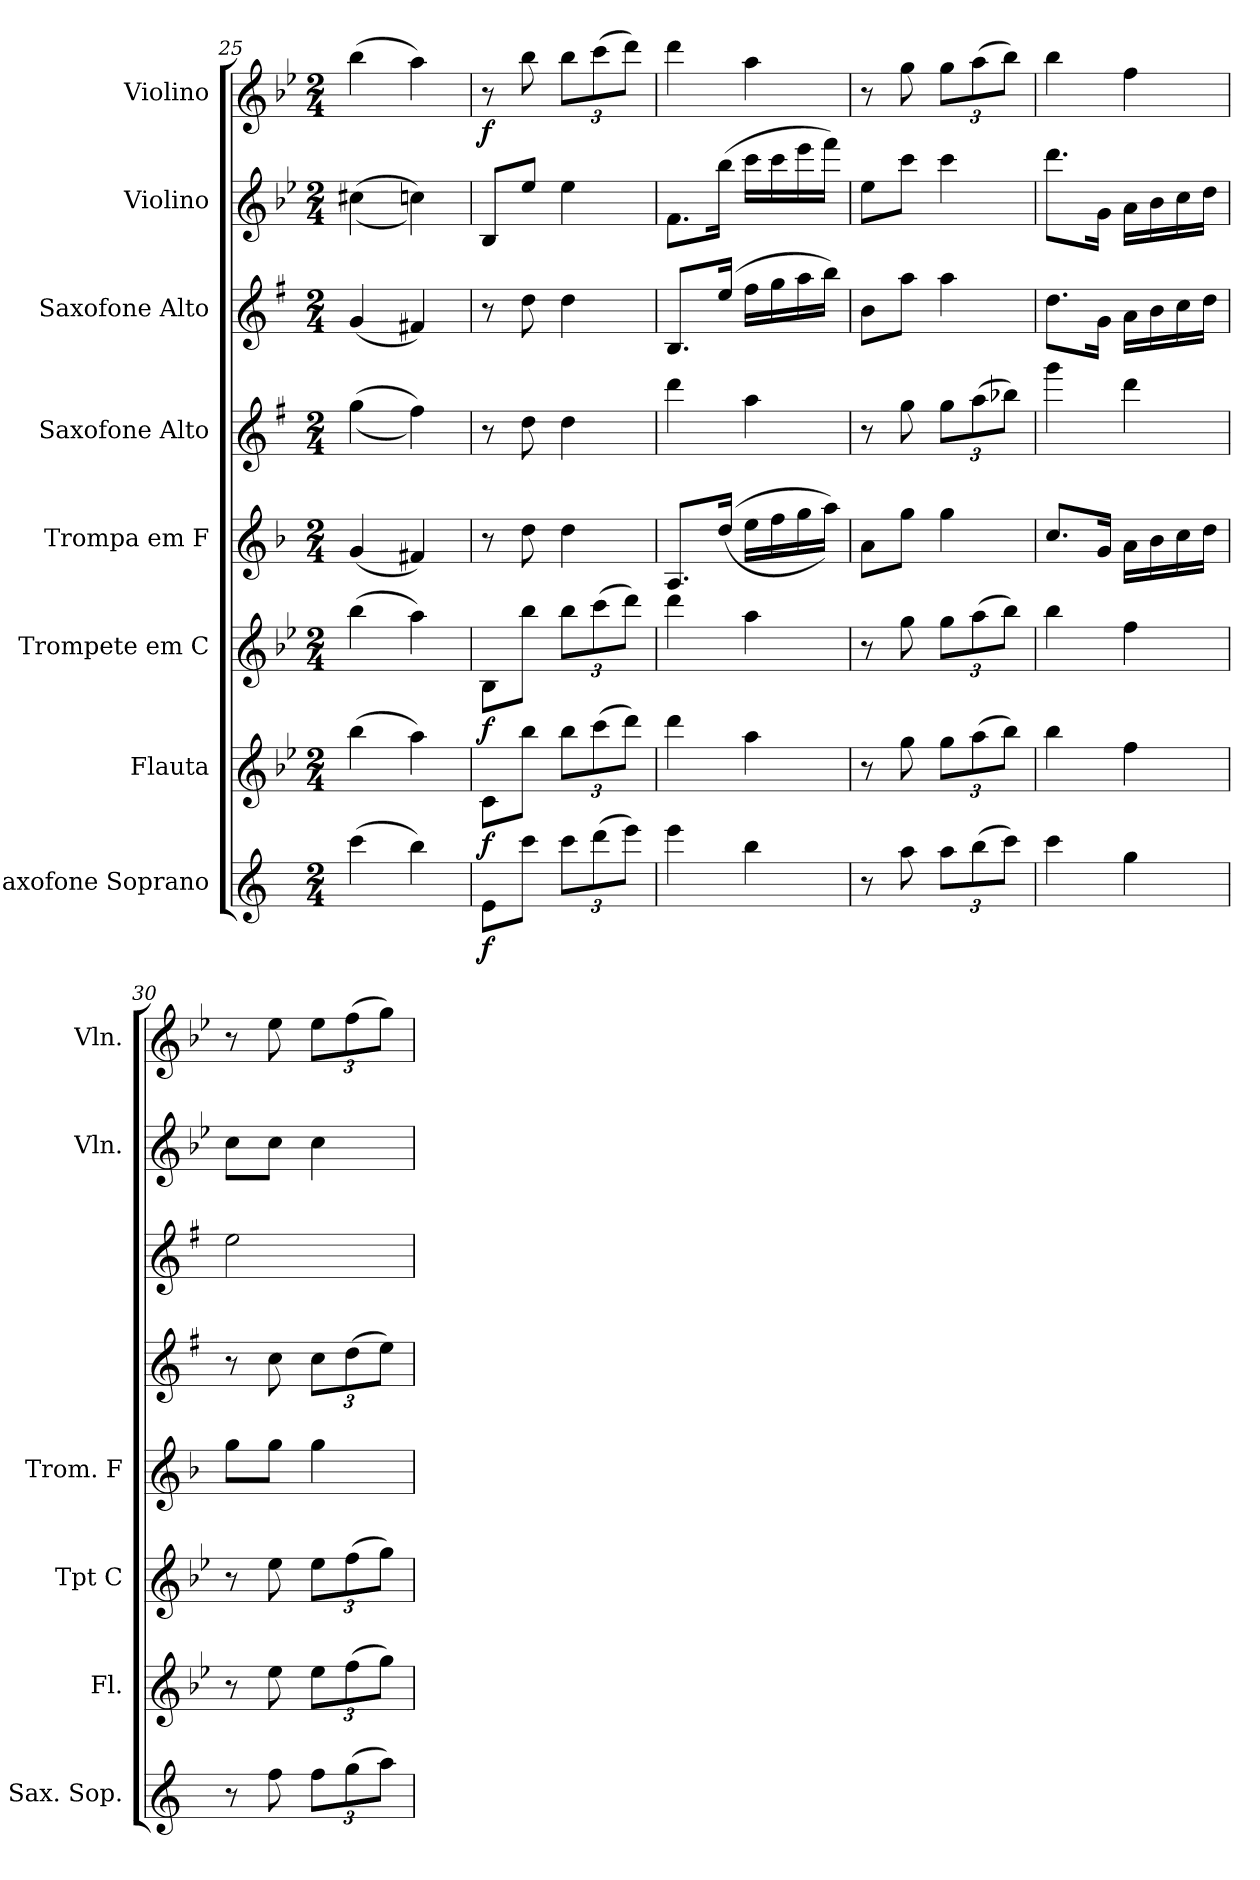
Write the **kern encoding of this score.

**kern	**dynam	**kern	**dynam	**kern	**dynam	**kern	**kern	**kern	**kern	**kern	**dynam
*part8	*part8	*part7	*part7	*part6	*part6	*part5	*part4	*part3	*part2	*part1	*part1
*staff8	*staff8	*staff7	*staff7	*staff6	*staff6	*staff5	*staff4	*staff3	*staff2	*staff1	*staff1
*I"Saxofone Soprano	*	*I"Flauta	*	*I"Trompete em C	*	*I"Trompa em F	*I"Saxofone Alto	*I"Saxofone Alto	*I"Violino	*I"Violino	*
*I'Sax. Sop.	*	*I'Fl.	*	*I'Tpt C	*	*I'Trom. F	*	*	*I'Vln.	*I'Vln.	*
*clefG2	*	*clefG2	*	*clefG2	*	*clefG2	*clefG2	*clefG2	*clefG2	*clefG2	*
*ITrd1c2	*	*	*	*	*	*ITrd4c7	*ITrd5c9	*ITrd5c9	*	*	*
*k[b-e-]	*	*k[b-e-]	*	*k[b-e-]	*	*k[b-e-]	*k[b-e-]	*k[b-e-]	*k[b-e-]	*k[b-e-]	*
*M2/4	*	*M2/4	*	*M2/4	*	*M2/4	*M2/4	*M2/4	*M2/4	*M2/4	*
=25	=25	=25	=25	=25	=25	=25	=25	=25	=25	=25	=25
(4bb-\	.	(4bb-\	.	(4bb-\	.	(4c/	((4b-\	(4B-/	((4cc#X\	(4bb-\	.
4aa\)	.	4aa\)	.	4aa\)	.	4Bn/)	4a\))	4An/)	4ccn\))	4aa\)	.
=26	=26	=26	=26	=26	=26	=26	=26	=26	=26	=26	=26
!	!LO:DY:b	!	!LO:DY:b	!	!LO:DY:b	!	!	!	!	!	!LO:DY:b
8d\L	f	8c\L	f	8B-\L	f	8r	8r	8r	8B-/L	8r	f
8bb-\J	.	8bb-\J	.	8bb-\J	.	8g\	8f\	8f\	8ee-/J	8bb-\	.
*Xbrackettup	*	*Xbrackettup	*	*Xbrackettup	*	*	*	*	*	*Xbrackettup	*
12bb-\L	.	12bb-\L	.	12bb-\L	.	4g\	4f\	4f\	4ee-\	12bb-\L	.
(12ccc\	.	(12ccc\	.	(12ccc\	.	.	.	.	.	(12ccc\	.
12ddd\J)	.	12ddd\J)	.	12ddd\J)	.	.	.	.	.	12ddd\J)	.
=27	=27	=27	=27	=27	=27	=27	=27	=27	=27	=27	=27
4ddd\	.	4ddd\	.	4ddd\	.	8.D/L	4ff\	8.D/L	8.f\L	4ddd\	.
.	.	.	.	.	.	((16g/Jk	.	(16g/Jk	(16bb-\Jk	.	.
4aa\	.	4aa\	.	4aa\	.	16a\LL	4cc\	16a\LL	16ccc\LL	4aa\	.
.	.	.	.	.	.	16b-\	.	16b-\	16ccc\	.	.
.	.	.	.	.	.	16cc\	.	16cc\	16eee-\	.	.
.	.	.	.	.	.	16dd\JJ))	.	16dd\JJ)	16fff\JJ)	.	.
=28	=28	=28	=28	=28	=28	=28	=28	=28	=28	=28	=28
8r	.	8r	.	8r	.	8d\L	8r	8d\L	8ee-\L	8r	.
8gg\	.	8gg\	.	8gg\	.	8cc\J	8b-\	8cc\J	8ccc\J	8gg\	.
*	*	*	*	*	*	*	*Xbrackettup	*	*	*	*
12gg\L	.	12gg\L	.	12gg\L	.	4cc\	12b-\L	4cc\	4ccc\	12gg\L	.
(12aa\	.	(12aa\	.	(12aa\	.	.	(12cc\	.	.	(12aa\	.
12bb-\J)	.	12bb-\J)	.	12bb-\J)	.	.	12dd-X\J)	.	.	12bb-\J)	.
!!LO:PB:g=z
=29	=29	=29	=29	=29	=29	=29	=29	=29	=29	=29	=29
4bb-\	.	4bb-\	.	4bb-\	.	8.f/L	4bb-\	8.f\L	8.ddd\L	4bb-\	.
.	.	.	.	.	.	16c/Jk	.	16B-\Jk	16g\Jk	.	.
4ff\	.	4ff\	.	4ff\	.	16d\LL	4ff\	16c\LL	16a\LL	4ff\	.
.	.	.	.	.	.	16e-\	.	16d\	16b-\	.	.
.	.	.	.	.	.	16f\	.	16e-\	16cc\	.	.
.	.	.	.	.	.	16g\JJ	.	16f\JJ	16dd\JJ	.	.
=30	=30	=30	=30	=30	=30	=30	=30	=30	=30	=30	=30
8r	.	8r	.	8r	.	8cc\L	8r	2g\	8cc\L	8r	.
8ee-\	.	8ee-\	.	8ee-\	.	8cc\J	8e-\	.	8cc\J	8ee-\	.
12ee-\L	.	12ee-\L	.	12ee-\L	.	4cc\	12e-\L	.	4cc\	12ee-\L	.
(12ff\	.	(12ff\	.	(12ff\	.	.	(12f\	.	.	(12ff\	.
12gg\J)	.	12gg\J)	.	12gg\J)	.	.	12g\J)	.	.	12gg\J)	.
=	=	=	=	=	=	=	=	=	=	=	=
*-	*-	*-	*-	*-	*-	*-	*-	*-	*-	*-	*-
